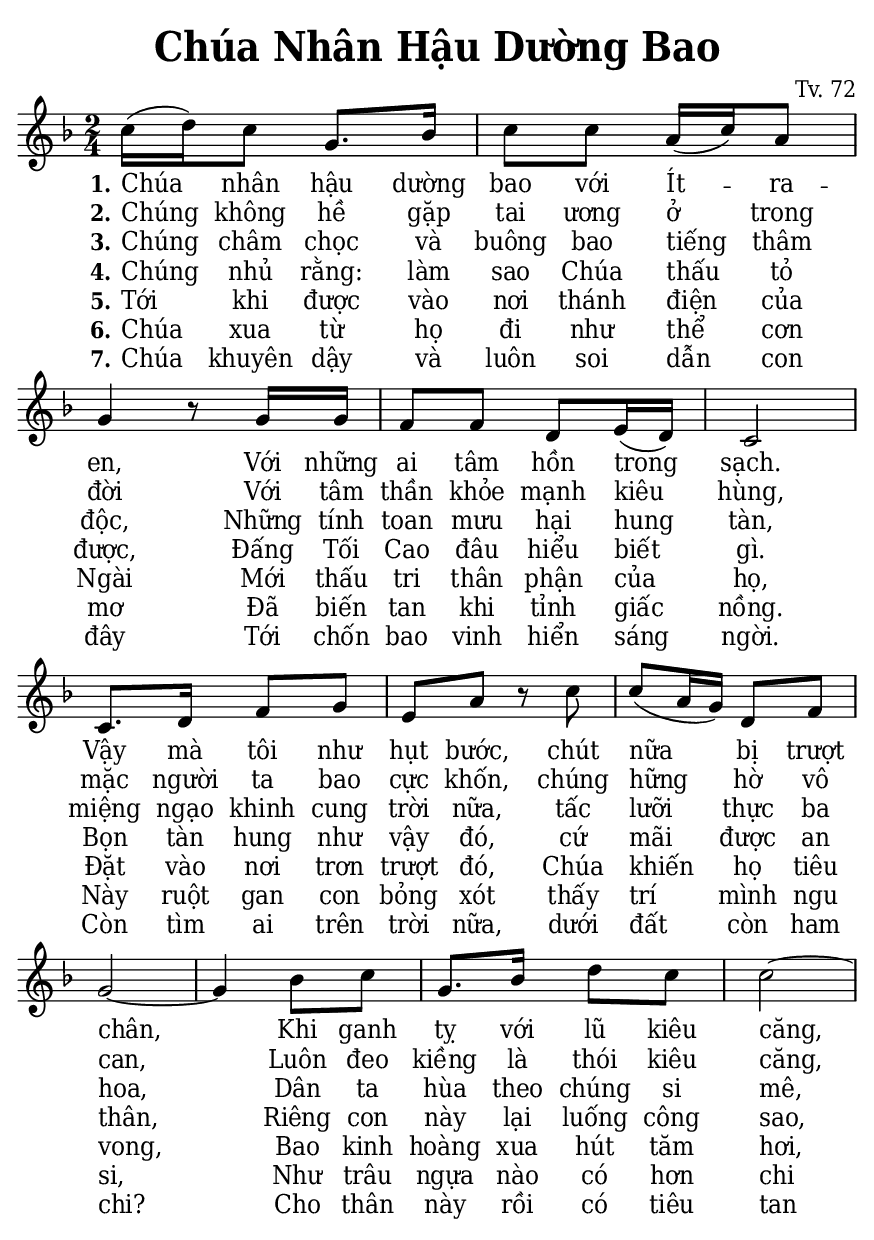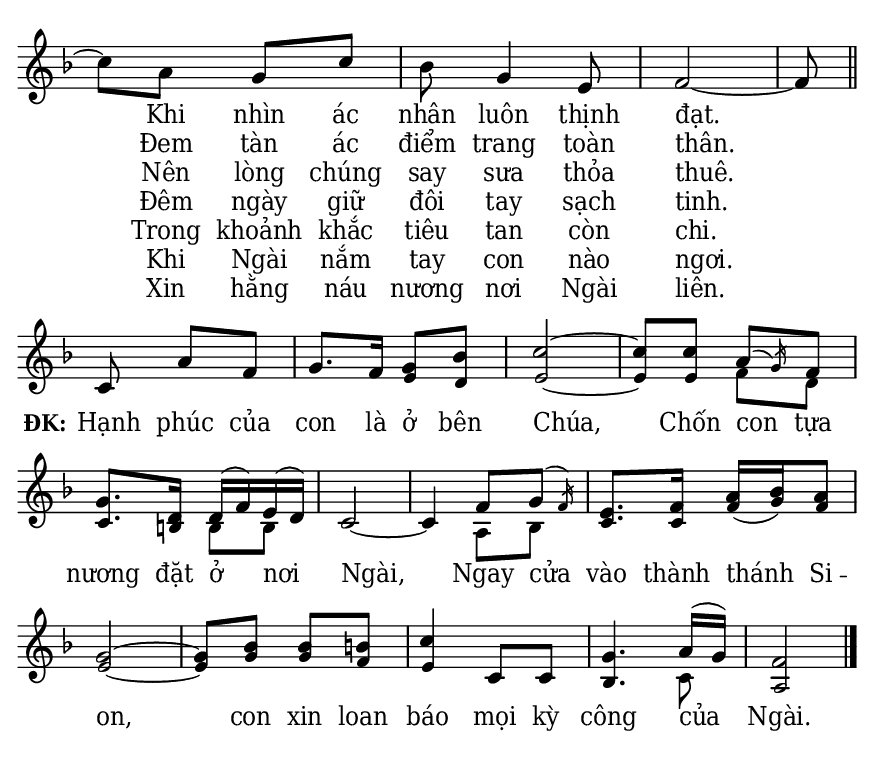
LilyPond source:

% Cài đặt chung\
\version "2.22.1"
\include "english.ly"

\header {
  title = \markup { \fontsize #1 "Chúa Nhân Hậu Dường Bao" }
  composer = "Tv. 72"
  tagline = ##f
}

% Nhạc phiên khúc
nhacPhienKhucSop = \relative c'' {
  \autoPageBreaksOff
  c16 (d) c8 g8. bf16 |
  c8 c a16 (c) a8 |
  g4 r8 g16 g |
  f8 f d e16 (d) |
  c2 |
  c8. d16 f8 g |
  e a r c |
  c (a16 g) d8 f |
  g2 ~ |
  g4 bf8 c |
  g8. bf16 d8 c |
  c2 ~ |
  
  \pageBreak
  
  c8 a g c |
  bf g4 e8 |
  f2 ~ |
  f8 \bar "||" \break
  
  c a' f |
  g8. f16 g8 bf |
  c2 ~ |
  c8 c
  \afterGrace a8 [({
    \override Flag.stroke-style = #"grace"
    g16)}
  \revert Flag.stroke-style
  f8] |
  g8. d16 d (f) e (d) |
  c2 ~ |
  c4 f8
  \afterGrace g8 ({
    \override Flag.stroke-style = #"grace"
    f16)}
  \revert Flag.stroke-style
  e8. f16 a (bf) a8 |
  g2 ~ |
  g8 bf bf b! |
  c4 c,8 c |
  g'4. a16 (g) |
  f2 \bar "|."
}

nhacPhienKhucAlto = \relative c' {
  R2*15
  r8
  c a' f |
  g8. f16 e8 d |
  e2 ~ |
  e8 e f d |
  c8. b!16 b8 b |
  c2 ~ |
  c4 a8 [bf] |
  c8. c16 f (g) f8 |
  e2 ~ |
  e8 g g f |
  e4 c8 c |
  bf4. c8 |
  a2
}

% Lời phiên khúc
loiPhienKhucSop = \lyrics {
  <<
    {
      \set stanza = "1."
      Chúa nhân hậu dường bao với Ít -- ra -- en,
      Với những ai tâm hồn trong sạch.
      Vậy mà tôi như hụt bước, chút nữa bị trượt chân,
      Khi ganh tỵ với lũ kiêu căng,
      Khi nhìn ác nhân luôn thịnh đạt.
    }
    \new Lyrics {
	    \set associatedVoice = "beSop"
	    \set stanza = "2."
	    Chúng không hề gặp tai ương ở trong đời
	    Với tâm thần khỏe mạnh kiêu hùng,
	    mặc người ta bao cực khốn,
	    chúng hững hờ vô can,
	    Luôn đeo kiềng là thói kiêu căng,
	    Đem tàn ác điểm trang toàn thân.
    }
    \new Lyrics {
	    \set associatedVoice = "beSop"
	    \set stanza = "3."
	    Chúng châm chọc và buông bao tiếng thâm độc,
	    Những tính toan mưu hại hung tàn,
	    miệng ngạo khinh cung trời nữa,
	    tấc lưỡi thực ba hoa,
	    Dân ta hùa theo chúng si mê,
	    Nên lòng chúng say sưa thỏa thuê.
    }
    \new Lyrics {
	    \set associatedVoice = "beSop"
	    \set stanza = "4."
	    Chúng nhủ rằng: làm sao Chúa thấu tỏ được,
	    Đấng Tối Cao đâu hiểu biết gì.
	    Bọn tàn hung như vậy đó, cứ mãi được an thân,
	    Riêng con này lại luống công sao,
	    Đêm ngày giữ đôi tay sạch tinh.
    }
    \new Lyrics {
	    \set associatedVoice = "beSop"
	    \set stanza = "5."
	    Tới khi được vào nơi thánh điện của Ngài
	    Mới thấu tri thân phận của họ,
	    Đặt vào nơi trơn trượt đó,
	    Chúa khiến họ tiêu vong,
	    Bao kinh hoàng xua hút tăm hơi,
	    Trong khoảnh khắc tiêu tan còn chi.
    }
    \new Lyrics {
	    \set associatedVoice = "beSop"
	    \set stanza = "6."
	    Chúa xua từ họ đi như thể cơn mơ
	    Đã biến tan khi tỉnh giấc nồng.
	    Này ruột gan con bỏng xót thấy trí mình ngu si,
	    Như trâu ngựa nào có hơn chi
	    Khi Ngài nắm tay con nào ngơi.
    }
    \new Lyrics {
	    \set associatedVoice = "beSop"
	    \set stanza = "7."
	    Chúa khuyên dậy và luôn soi dẫn con đây
	    Tới chốn bao vinh hiển sáng ngời.
	    Còn tìm ai trên trời nữa,
	    dưới đất còn ham chi?
	    Cho thân này rồi có tiêu tan
	    Xin hằng náu nương nơi Ngài liên.
    }
  >>
  \set stanza = "ĐK:"
  Hạnh phúc của con là ở bên Chúa,
  Chốn con tựa nương đặt ở nơi Ngài,
  Ngay cửa vào thành thánh Si -- on,
  con xin loan báo mọi kỳ công của Ngài.
}

% Dàn trang
\paper {
  #(set-paper-size "a5")
  top-margin = 3\mm
  bottom-margin = 3\mm
  left-margin = 3\mm
  right-margin = 3\mm
  indent = #0
  #(define fonts
	 (make-pango-font-tree "Deja Vu Serif Condensed"
	 		       "Deja Vu Serif Condensed"
			       "Deja Vu Serif Condensed"
			       (/ 20 20)))
  print-page-number = ##f
  system-system-spacing = #'((basic-distance . 0.1) (padding . 2))
  ragged-bottom = ##t
}

TongNhip = {
  \key f \major \time 2/4
  \set Timing.beamExceptions = #'()
  \set Timing.baseMoment = #(ly:make-moment 1/4)
}

% Đổi kích thước nốt cho bè phụ
notBePhu =
#(define-music-function (font-size music) (number? ly:music?)
   (for-some-music
     (lambda (m)
       (if (music-is-of-type? m 'rhythmic-event)
           (begin
             (set! (ly:music-property m 'tweaks)
                   (cons `(font-size . ,font-size)
                         (ly:music-property m 'tweaks)))
             #t)
           #f))
     music)
   music)

\score {
  \new ChoirStaff <<
    \new Staff \with {
        \consists "Merge_rests_engraver"
        printPartCombineTexts = ##f
      }
      <<
      \new Voice \TongNhip \partCombine 
        \nhacPhienKhucSop
        \notBePhu -1 { \nhacPhienKhucAlto }
      \new NullVoice = beSop \nhacPhienKhucSop
      \new Lyrics \lyricsto beSop \loiPhienKhucSop
      >>
  >>
  \layout {
    \override Lyrics.LyricSpace.minimum-distance = #1.5
    \override Score.BarNumber.break-visibility = ##(#f #f #f)
    \override Score.SpacingSpanner.uniform-stretching = ##t
  } 
}
